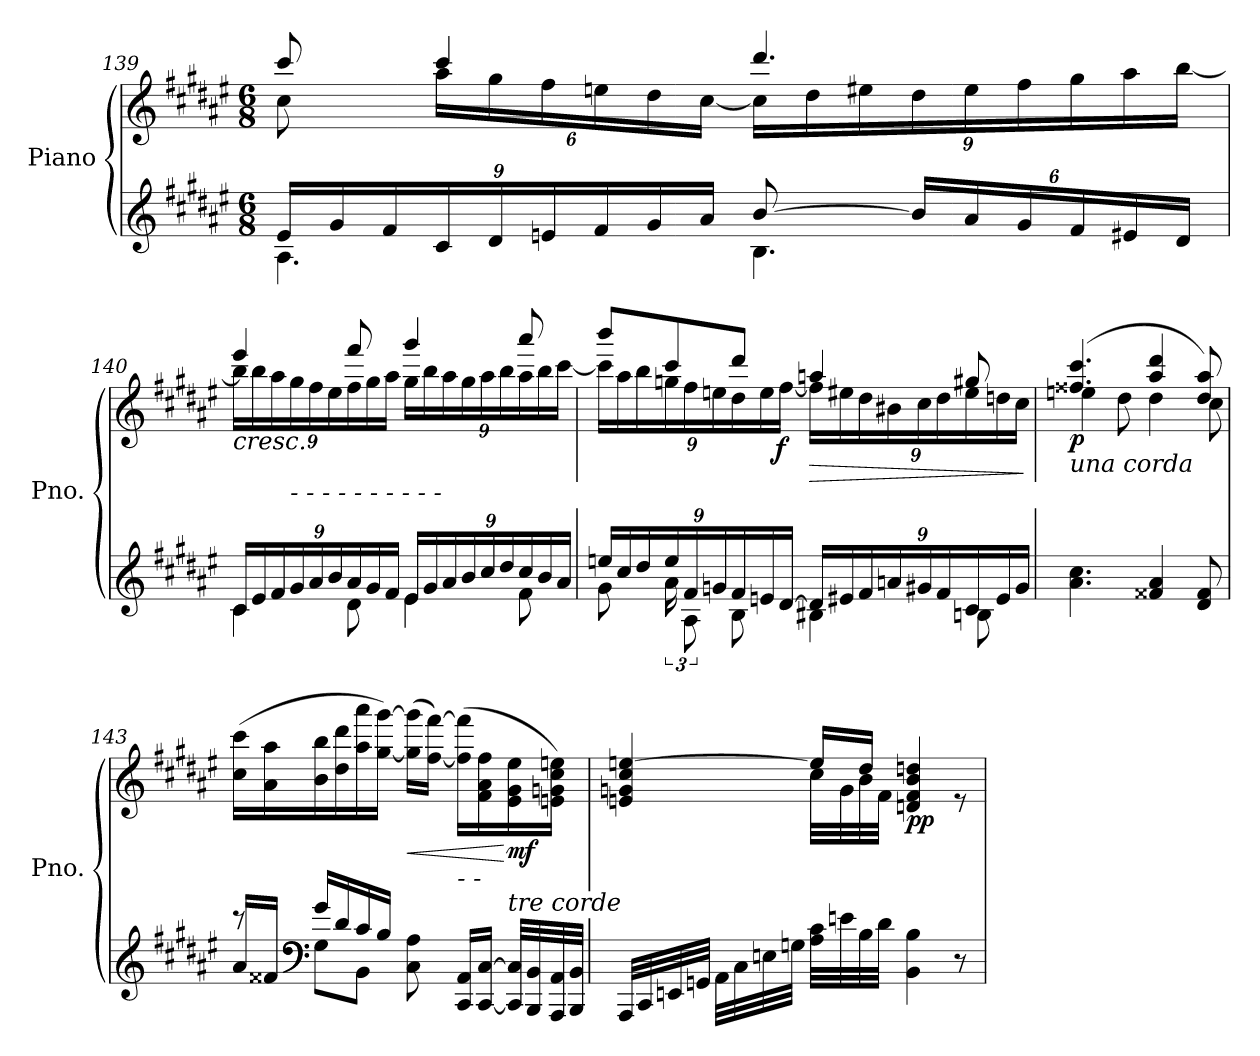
**kern	**kern	**dynam
*part1	*part1	*part1
*staff2	*staff1	*staff1/2
*I"Piano	*	*
*I'Pno.	*	*
*clefG2	*clefG2	*
*k[f#c#g#d#a#e#]	*k[f#c#g#d#a#e#]	*
*M6/8	*M6/8	*
*Xbrackettup	*	*
=139	=139	=139
*^	*^	*
24e#/LL	4.A#\	8ccc#/	8cc#\	.
24g#/	.	.	.	.
24f#/	.	.	.	.
*	*	*	*Xbrackettup	*
24c#/	.	4ccc#/	24aa#\LL	.
24d#/	.	.	24gg#\	.
24en/	.	.	24ff#\	.
24f#/	.	.	24een\	.
24g#/	.	.	24dd#\	.
24a#/JJ	.	.	[24cc#\JJ	.
[8b/	4.B\	4.ddd#/	24cc#\LL]	.
.	.	.	24dd#\	.
.	.	.	24ee#X\	.
24b/LL]	.	.	24dd#\	.
24a#/	.	.	24ee#\	.
24g#/	.	.	24ff#\	.
24f#/	.	.	24gg#\	.
24e#X/	.	.	24aa#\	.
24d#/JJ	.	.	[24bb\JJ	.
!!LO:LB:g=z	!!
=140	=140	=140	=140	=140
!	!	!	!	!LO:HP:b
24c#/LL	4c#\	4eee#/	24bb\LL]	<
24e#/	.	.	24bb\	.
24f#/	.	.	24aa#\	.
!	!	!	!LO:TX:b:i:t=-              -             -             -               -             -              -             -              -             -	!
24g#/	.	.	24gg#\	.
24a#/	.	.	24ff#\	.
24b/	.	.	24ee#\	.
24a#/	8d#\	8fff#/	24ff#\	.
24g#/	.	.	24gg#\	.
24f#/JJ	.	.	24aa#\JJ	.
24e#/LL	4e#\	4ggg#/	24gg#\LL	.
24g#/	.	.	24bb\	.
24a#/	.	.	24aa#\	.
24b/	.	.	24gg#\	.
24cc#/	.	.	24aa#\	.
24dd#/	.	.	24bb\	.
24cc#/	8f#\	8aaa#/	24aa#\	.
24b/	.	.	24bb\	.
24a#/JJ	.	.	[24ccc#\JJ	.
!!LO:PB:g=z	!!
=141	=141	=141	=141	=141
24een/LL	8g#\	8bbb/L	24ccc#\LL]	.
24cc#/	.	.	24aa#\	.
24dd#/	.	.	24bb\	.
*	*brackettup	*	*	*
24ee/	24a#\	8ccc#/	24ggn\	.
24f#/	12A#\	.	24ff#\	.
24gn/	.	.	24een\	.
*Xbrackettup	*	*	*	*
24f#/	8B\	8ddd#/J	24dd#\	.
24en/	.	.	24ee\	.
!	!	!	!	!LO:DY:b
[24d#/JJ	.	.	[24ff#\JJ	f
!	!	!	!	!LO:HP:b
24d#/LL]	4B#X\	4aan/	24ff#\LL]	>
24e#X/	.	.	24ee#X\	.
24f#/	.	.	24dd#\	.
24an/	.	.	24b#X\	.
24g#X/	.	.	24cc#\	.
24f#/	.	.	24dd#\	.
24c#/	8Bn\	8gg#X/	24ee#\	.
24e#/	.	.	24ddn\	.
24g#/JJ	.	.	24cc#\JJ	.
*v	*v	*	*	*
*	*v	*v	*
.	.	]
!!LO:LB:g=z
=142	=142	=142
*	*^	*
!	!LO:TX:b:i:t=una corda	!	!
!	!	!	!LO:DY:b
4.a#\ 4.cc#\	(>4.ff##X/ 4.ccc#/	4een\	p
.	.	8dd#\	.
4f##X/ 4a#/	4aa#/ 4ddd#/	4dd#\	.
8d#/ 8f##/	8dd#/ 8aa#/)	8cc#\	.
*	*v	*v	*
=143	=143	=143
*^	*	*
16a#/LL	8rccc	(>16cc#\ 16ccc#\LL	.
16f##X/JJ	.	16a#\ 16aa#\	.
*clefF4	*	*	*
16g#/LL	8G#\L	16b\ 16bb\	.
16d#/	.	16dd#\ 16ddd#\	.
16c#/	8BB\J	16aa#\ 16aaa#\	.
16B/JJ	.	[16gg#\ [16ggg#\JJ)	.
!	!	!	!LO:HP:b
8C#\ 8A#\	4.ryy	(>16gg#\] 16ggg#\]LL	<
.	.	[16ff#\ [16fff#\JJ)	.
!	!	!LO:TX:b:i:t=-             -	!
16CC#/ 16AA#/LL	.	(>16ff#\] 16fff#\]LL	.
[16CC#/ [16C#/JJ	.	16f#\ 16a#\ 16ff#\	.
!	!	!LO:TX:b:i:t=tre corde	!
!	!	!	!LO:DY:n=1:b
32CC#/] 32C#/]LLL	.	16e#\ 16g#\ 16ee#\	[ mf
32BBB/ 32BB/	.	.	.
32AAA#/ 32AA#/	.	16en\ 16gn\ 16cc#\ 16een\JJ)	.
32BBB/ 32BB/JJJ	.	.	.
*v	*v	*	*
!!LO:LB:g=z
=144	=144	=144
*	*^	*
32AAA#/LLL	4en/ 4gn/ 4cc#/ [4een/	4ryy	.
32CC#/	.	.	.
32EEn/	.	.	.
32GGn/JJJ	.	.	.
32AA#\LLL	.	.	.
32C#\	.	.	.
32En\	.	.	.
32Gn\JJJ	.	.	.
32A#\ 32c#\LLL	16ee/LL]	32cc#\LLL	.
32en\	.	32g\	.
32B\	16dd#/JJ	32b\	.
32d#\JJJ	.	32f#\JJJ	.
!	!	!	!LO:DY:n=1:b
4BB\ 4B\	4dn/ 4f#/ 4b/ 4ddn/	4.ryy	[ pp
8r	8re	.	.
*	*v	*v	*
=	=	=
*-	*-	*-
